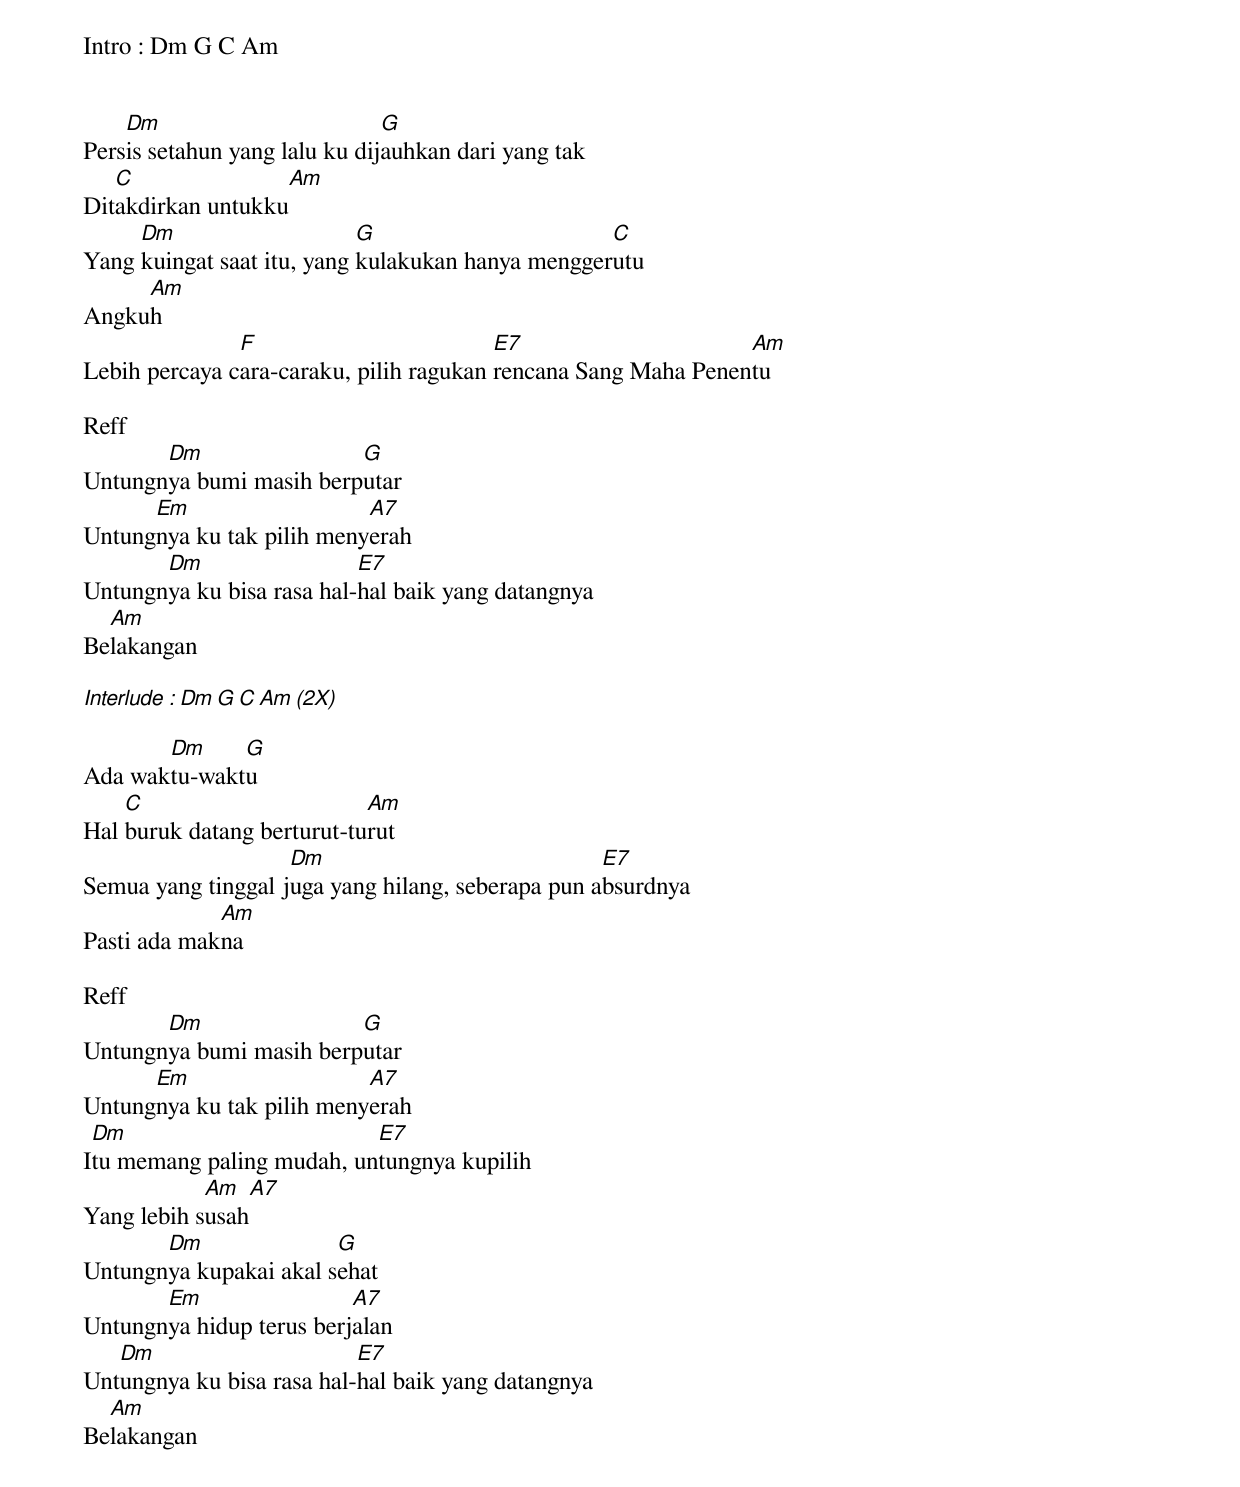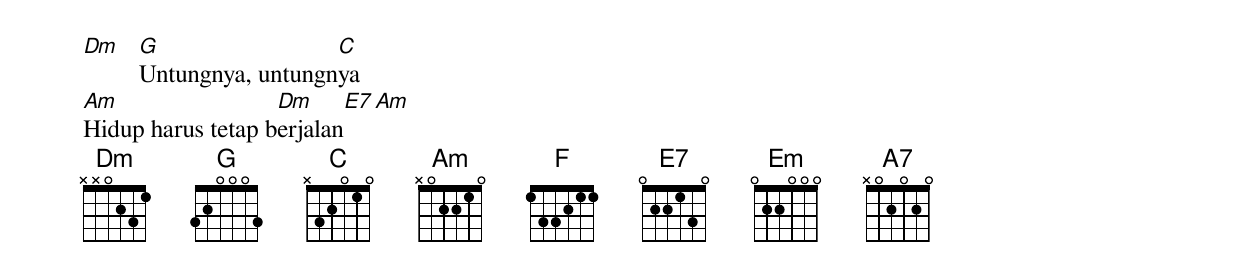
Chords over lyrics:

Intro : Dm G C Am


    Dm                         G
Persis setahun yang lalu ku dijauhkan dari yang tak
   C               Am
Ditakdirkan untukku
     Dm                     G                      C
Yang kuingat saat itu, yang kulakukan hanya menggerutu
     Am
Angkuh
               F                         E7                     Am
Lebih percaya cara-caraku, pilih ragukan rencana Sang Maha Penentu

Reff
       Dm                G
Untungnya bumi masih berputar
      Em                   A7
Untungnya ku tak pilih menyerah
       Dm                  E7
Untungnya ku bisa rasa hal-hal baik yang datangnya
  Am
Belakangan

Interlude : Dm G C Am (2X)

       Dm     G
Ada waktu-waktu
    C                       Am
Hal buruk datang berturut-turut
                    Dm                             E7
Semua yang tinggal juga yang hilang, seberapa pun absurdnya
             Am
Pasti ada makna

Reff
       Dm                G
Untungnya bumi masih berputar
      Em                   A7
Untungnya ku tak pilih menyerah
 Dm                        E7
Itu memang paling mudah, untungnya kupilih
            Am    A7
Yang lebih susah
       Dm               G
Untungnya kupakai akal sehat
       Em                 A7
Untungnya hidup terus berjalan
   Dm                      E7
Untungnya ku bisa rasa hal-hal baik yang datangnya
  Am
Belakangan


Dm G                 C
   Untungnya, untungnya
Am                 Dm      E7 Am
Hidup harus tetap berjalan
